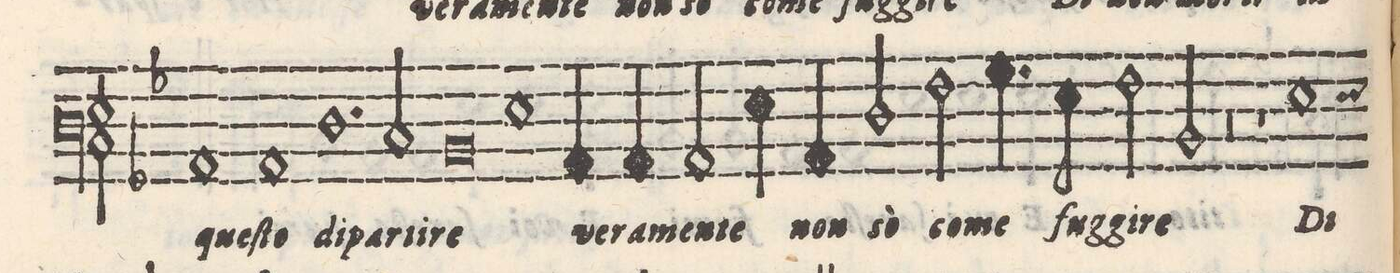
**kern	**text
*I"BASSO	*
*clefF3	*
*k[b-]	*
*met(C)	*
*M2/1	*
1C	queſ-
=23-	=23-
1C	-to
1.F	di
=24-	=24-
2Eny/	par-
0E	-ti-
=25-	=25-
1G	-re
=26-	=26-
4C/	ve-
4C/	-ra-
2C/	-men-
4G\	-te
4C/	non
2F/	sò
=27-	=27-
2A\	co-
4.B-\	-me
8G\	fug-
2A\	-gi-
2D/	-re
=28-	=28-
0r	.
=29-	=29-
1r	.
1G	Di
=30-	=30-
*-	*-
